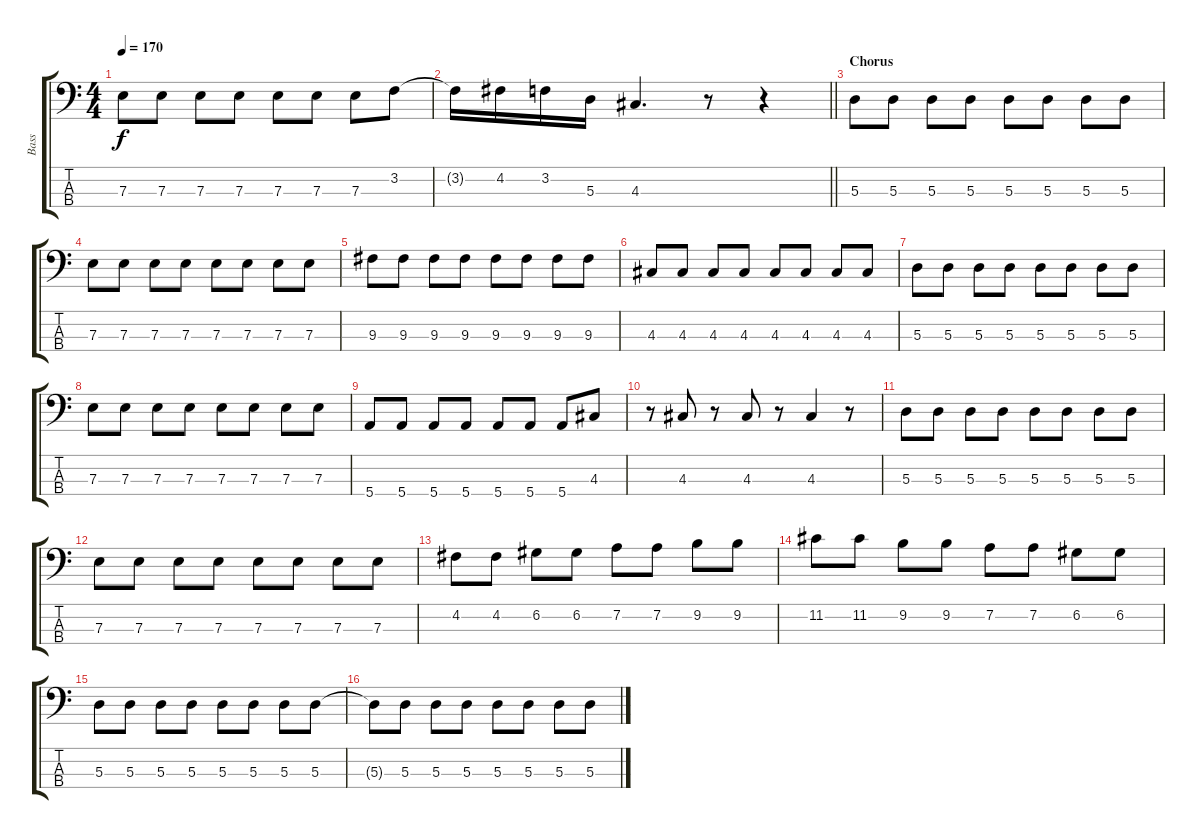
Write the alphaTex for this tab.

\track ("Bass" "Bass") {instrument electricbassfinger}
\staff {score tabs}
\tuning (G2 D2 A1 E1) {hide}
\ts (4 4)
\tempo 170
\clef f4
\ks c
7.3.8{dy f} 7.3.8 7.3.8 7.3.8 7.3.8 7.3.8 7.3.8 3.2.8 |
\barLineRight lightlight
3.2{t}.16 4.2.16 3.2.16 5.3.16 4.3.4{d} r.8 r.4 |
\section ("" "Chorus")
5.3.8 5.3.8 5.3.8 5.3.8 5.3.8 5.3.8 5.3.8 5.3.8 |
7.3.8 7.3.8 7.3.8 7.3.8 7.3.8 7.3.8 7.3.8 7.3.8 |
9.3.8 9.3.8 9.3.8 9.3.8 9.3.8 9.3.8 9.3.8 9.3.8 |
4.3.8 4.3.8 4.3.8 4.3.8 4.3.8 4.3.8 4.3.8 4.3.8 |
5.3.8 5.3.8 5.3.8 5.3.8 5.3.8 5.3.8 5.3.8 5.3.8 |
7.3.8 7.3.8 7.3.8 7.3.8 7.3.8 7.3.8 7.3.8 7.3.8 |
5.4.8 5.4.8 5.4.8 5.4.8 5.4.8 5.4.8 5.4.8 4.3.8 |
r.8 4.3.8 r.8 4.3.8 r.8 4.3.4 r.8 |
5.3.8 5.3.8 5.3.8 5.3.8 5.3.8 5.3.8 5.3.8 5.3.8 |
7.3.8 7.3.8 7.3.8 7.3.8 7.3.8 7.3.8 7.3.8 7.3.8 |
4.2.8 4.2.8 6.2.8 6.2.8 7.2.8 7.2.8 9.2.8 9.2.8 |
11.2.8 11.2.8 9.2.8 9.2.8 7.2.8 7.2.8 6.2.8 6.2.8 |
5.3.8 5.3.8 5.3.8 5.3.8 5.3.8 5.3.8 5.3.8 5.3.8 |
5.3{t}.8 5.3.8 5.3.8 5.3.8 5.3.8 5.3.8 5.3.8 5.3.8
